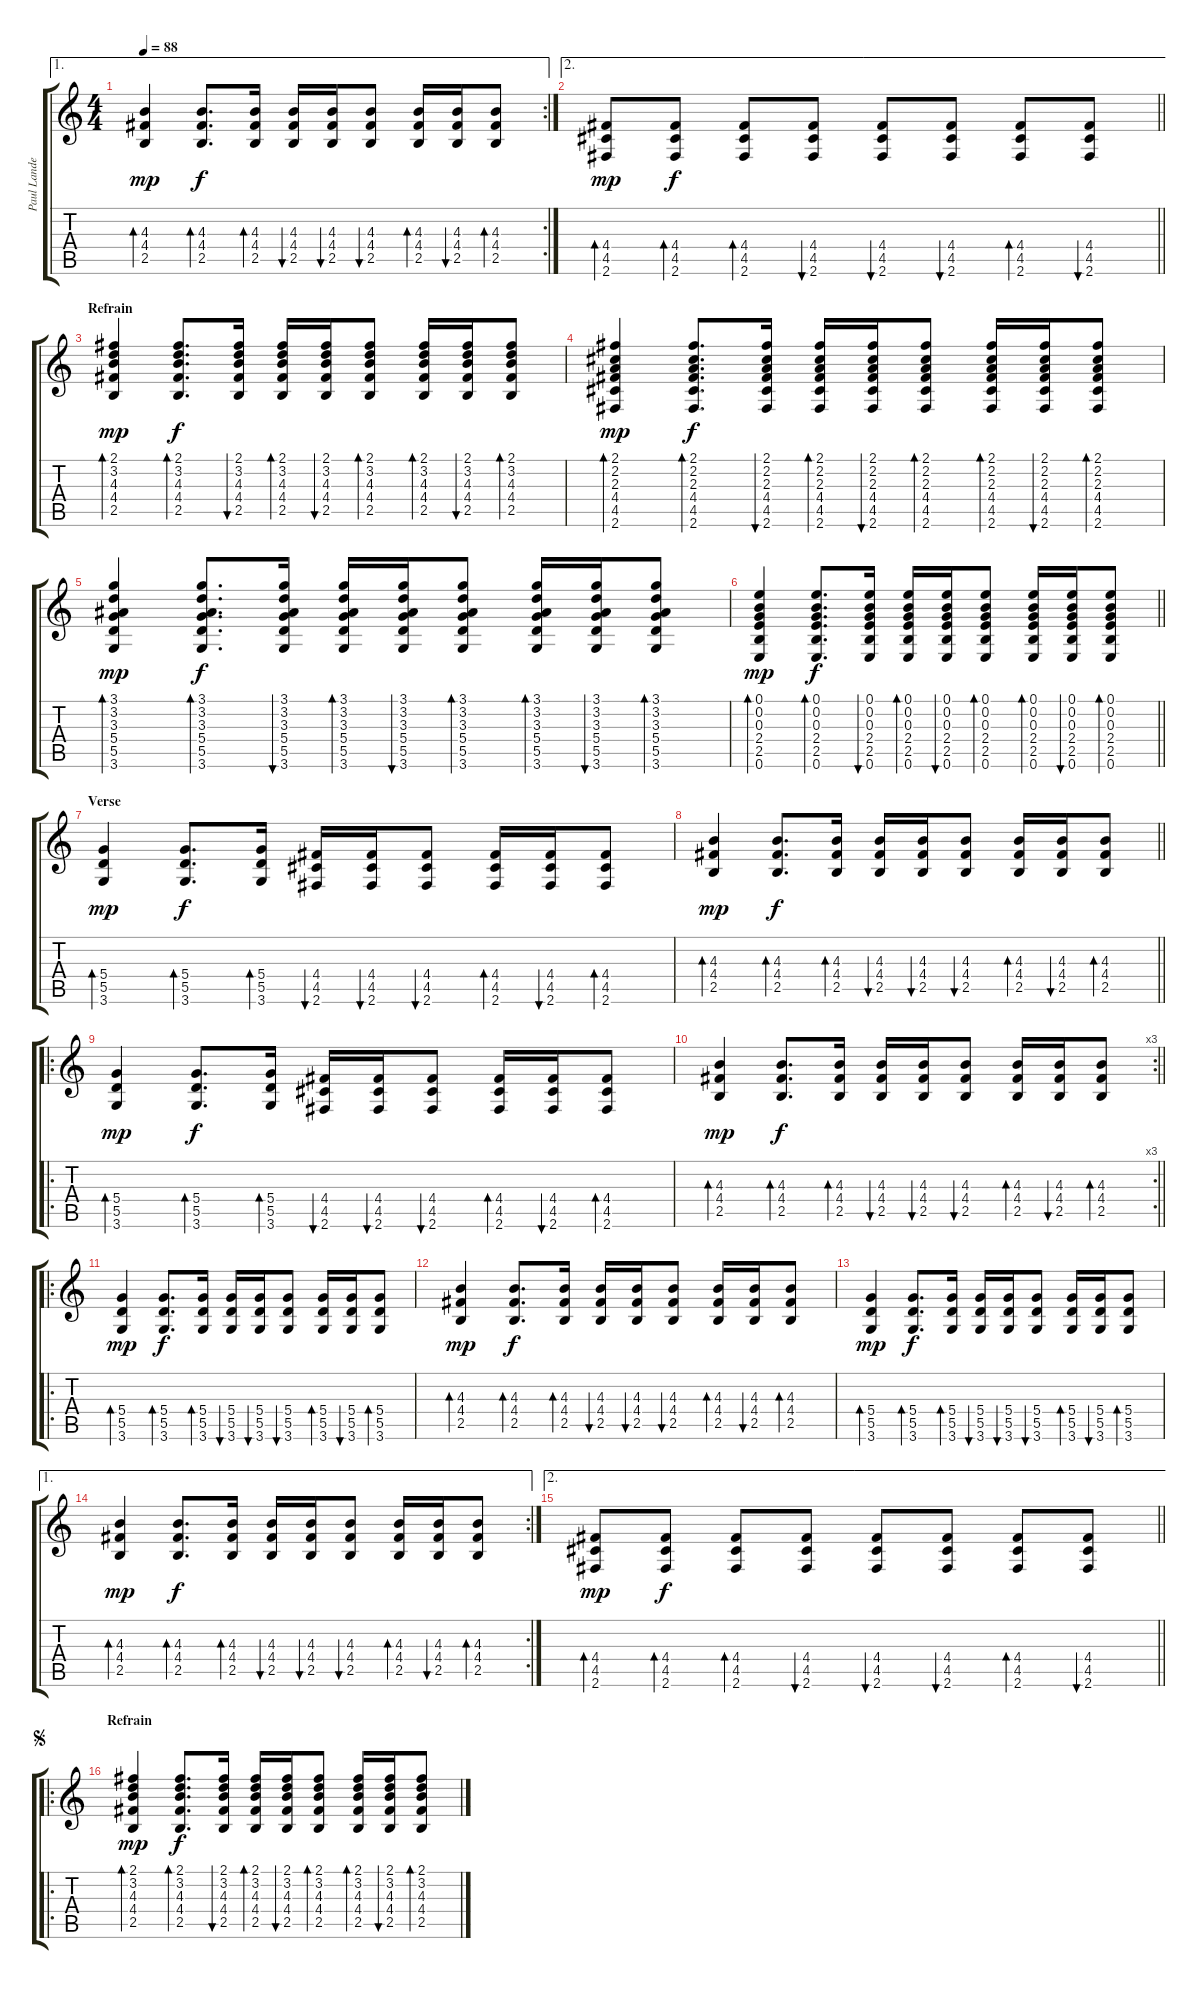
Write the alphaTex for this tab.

\track ("Paul Landers" "Paul Lande") {instrument acousticguitarsteel}
\staff {score tabs}
\tuning (E4 B3 G3 D3 A2 E2) {hide}
\ae 1
\rc 2
\ts (4 4)
\tempo 88
\clef g2
\ks c
(4.3 4.4 2.5).4{bd 60 dy mp} (4.3 4.4 2.5).8{d bd 60 dy f} (4.3 4.4 2.5).16{bd 60} (4.3 4.4 2.5).16{bu 60} (4.3 4.4 2.5).16{bu 60} (4.3 4.4 2.5).8{bu 60} (4.3 4.4 2.5).16{bd 60} (4.3 4.4 2.5).16{bu 60} (4.3 4.4 2.5).8{bd 60} |
\ae 2
\barLineRight lightlight
(4.4 4.5 2.6).8{bd 60 dy mp} (4.4 4.5 2.6).8{bd 60 dy f} (4.4 4.5 2.6).8{bd 60} (4.4 4.5 2.6).8{bu 60} (4.4 4.5 2.6).8{bu 60} (4.4 4.5 2.6).8{bu 60} (4.4 4.5 2.6).8{bd 60} (4.4 4.5 2.6).8{bu 60} |
\section ("" "Refrain")
(2.1 3.2 4.3 4.4 2.5).4{bd 60 dy mp} (2.1 3.2 4.3 4.4 2.5).8{d bd 60 dy f} (2.1 3.2 4.3 4.4 2.5).16{bu 60} (2.1 3.2 4.3 4.4 2.5).16{bd 60} (2.1 3.2 4.3 4.4 2.5).16{bu 60} (2.1 3.2 4.3 4.4 2.5).8{bd 60} (2.1 3.2 4.3 4.4 2.5).16{bd 60} (2.1 3.2 4.3 4.4 2.5).16{bu 60} (2.1 3.2 4.3 4.4 2.5).8{bd 60} |
(2.1 2.2 2.3 4.4 4.5 2.6).4{bd 60 dy mp} (2.1 2.2 2.3 4.4 4.5 2.6).8{d bd 60 dy f} (2.1 2.2 2.3 4.4 4.5 2.6).16{bu 60} (2.1 2.2 2.3 4.4 4.5 2.6).16{bd 60} (2.1 2.2 2.3 4.4 4.5 2.6).16{bu 60} (2.1 2.2 2.3 4.4 4.5 2.6).8{bd 60} (2.1 2.2 2.3 4.4 4.5 2.6).16{bd 60} (2.1 2.2 2.3 4.4 4.5 2.6).16{bu 60} (2.1 2.2 2.3 4.4 4.5 2.6).8{bd 60} |
(3.1 3.2 3.3 5.4 5.5 3.6).4{bd 60 dy mp} (3.1 3.2 3.3 5.4 5.5 3.6).8{d bd 60 dy f} (3.1 3.2 3.3 5.4 5.5 3.6).16{bu 60} (3.1 3.2 3.3 5.4 5.5 3.6).16{bd 60} (3.1 3.2 3.3 5.4 5.5 3.6).16{bu 60} (3.1 3.2 3.3 5.4 5.5 3.6).8{bd 60} (3.1 3.2 3.3 5.4 5.5 3.6).16{bd 60} (3.1 3.2 3.3 5.4 5.5 3.6).16{bu 60} (3.1 3.2 3.3 5.4 5.5 3.6).8{bd 60} |
\barLineRight lightlight
(0.1 0.2 0.3 2.4 2.5 0.6).4{bd 60 dy mp} (0.1 0.2 0.3 2.4 2.5 0.6).8{d bd 60 dy f} (0.1 0.2 0.3 2.4 2.5 0.6).16{bu 60} (0.1 0.2 0.3 2.4 2.5 0.6).16{bd 60} (0.1 0.2 0.3 2.4 2.5 0.6).16{bu 60} (0.1 0.2 0.3 2.4 2.5 0.6).8{bd 60} (0.1 0.2 0.3 2.4 2.5 0.6).16{bd 60} (0.1 0.2 0.3 2.4 2.5 0.6).16{bu 60} (0.1 0.2 0.3 2.4 2.5 0.6).8{bd 60} |
\section ("" "Verse")
(5.4 5.5 3.6).4{bd 60 dy mp} (5.4 5.5 3.6).8{d bd 60 dy f} (5.4 5.5 3.6).16{bd 60} (4.4 4.5 2.6).16{bu 60} (4.4 4.5 2.6).16{bu 60} (4.4 4.5 2.6).8{bu 60} (4.4 4.5 2.6).16{bd 60} (4.4 4.5 2.6).16{bu 60} (4.4 4.5 2.6).8{bd 60} |
\barLineRight lightlight
(4.3 4.4 2.5).4{bd 60 dy mp} (4.3 4.4 2.5).8{d bd 60 dy f} (4.3 4.4 2.5).16{bd 60} (4.3 4.4 2.5).16{bu 60} (4.3 4.4 2.5).16{bu 60} (4.3 4.4 2.5).8{bu 60} (4.3 4.4 2.5).16{bd 60} (4.3 4.4 2.5).16{bu 60} (4.3 4.4 2.5).8{bd 60} |
\ro
(5.4 5.5 3.6).4{bd 60 dy mp} (5.4 5.5 3.6).8{d bd 60 dy f} (5.4 5.5 3.6).16{bd 60} (4.4 4.5 2.6).16{bu 60} (4.4 4.5 2.6).16{bu 60} (4.4 4.5 2.6).8{bu 60} (4.4 4.5 2.6).16{bd 60} (4.4 4.5 2.6).16{bu 60} (4.4 4.5 2.6).8{bd 60} |
\rc 3
\barLineRight lightlight
(4.3 4.4 2.5).4{bd 60 dy mp} (4.3 4.4 2.5).8{d bd 60 dy f} (4.3 4.4 2.5).16{bd 60} (4.3 4.4 2.5).16{bu 60} (4.3 4.4 2.5).16{bu 60} (4.3 4.4 2.5).8{bu 60} (4.3 4.4 2.5).16{bd 60} (4.3 4.4 2.5).16{bu 60} (4.3 4.4 2.5).8{bd 60} |
\ro
(5.4 5.5 3.6).4{bd 60 dy mp} (5.4 5.5 3.6).8{d bd 60 dy f} (5.4 5.5 3.6).16{bd 60} (5.4 5.5 3.6).16{bu 60} (5.4 5.5 3.6).16{bu 60} (5.4 5.5 3.6).8{bu 60} (5.4 5.5 3.6).16{bd 60} (5.4 5.5 3.6).16{bu 60} (5.4 5.5 3.6).8{bd 60} |
(4.3 4.4 2.5).4{bd 60 dy mp} (4.3 4.4 2.5).8{d bd 60 dy f} (4.3 4.4 2.5).16{bd 60} (4.3 4.4 2.5).16{bu 60} (4.3 4.4 2.5).16{bu 60} (4.3 4.4 2.5).8{bu 60} (4.3 4.4 2.5).16{bd 60} (4.3 4.4 2.5).16{bu 60} (4.3 4.4 2.5).8{bd 60} |
(5.4 5.5 3.6).4{bd 60 dy mp} (5.4 5.5 3.6).8{d bd 60 dy f} (5.4 5.5 3.6).16{bd 60} (5.4 5.5 3.6).16{bu 60} (5.4 5.5 3.6).16{bu 60} (5.4 5.5 3.6).8{bu 60} (5.4 5.5 3.6).16{bd 60} (5.4 5.5 3.6).16{bu 60} (5.4 5.5 3.6).8{bd 60} |
\ae 1
\rc 2
(4.3 4.4 2.5).4{bd 60 dy mp} (4.3 4.4 2.5).8{d bd 60 dy f} (4.3 4.4 2.5).16{bd 60} (4.3 4.4 2.5).16{bu 60} (4.3 4.4 2.5).16{bu 60} (4.3 4.4 2.5).8{bu 60} (4.3 4.4 2.5).16{bd 60} (4.3 4.4 2.5).16{bu 60} (4.3 4.4 2.5).8{bd 60} |
\ae 2
\barLineRight lightlight
(4.4 4.5 2.6).8{bd 60 dy mp} (4.4 4.5 2.6).8{bd 60 dy f} (4.4 4.5 2.6).8{bd 60} (4.4 4.5 2.6).8{bu 60} (4.4 4.5 2.6).8{bu 60} (4.4 4.5 2.6).8{bu 60} (4.4 4.5 2.6).8{bd 60} (4.4 4.5 2.6).8{bu 60} |
\ro
\section ("" "Refrain")
\jump segno
(2.1 3.2 4.3 4.4 2.5).4{bd 60 dy mp} (2.1 3.2 4.3 4.4 2.5).8{d bd 60 dy f} (2.1 3.2 4.3 4.4 2.5).16{bu 60} (2.1 3.2 4.3 4.4 2.5).16{bd 60} (2.1 3.2 4.3 4.4 2.5).16{bu 60} (2.1 3.2 4.3 4.4 2.5).8{bd 60} (2.1 3.2 4.3 4.4 2.5).16{bd 60} (2.1 3.2 4.3 4.4 2.5).16{bu 60} (2.1 3.2 4.3 4.4 2.5).8{bd 60}
